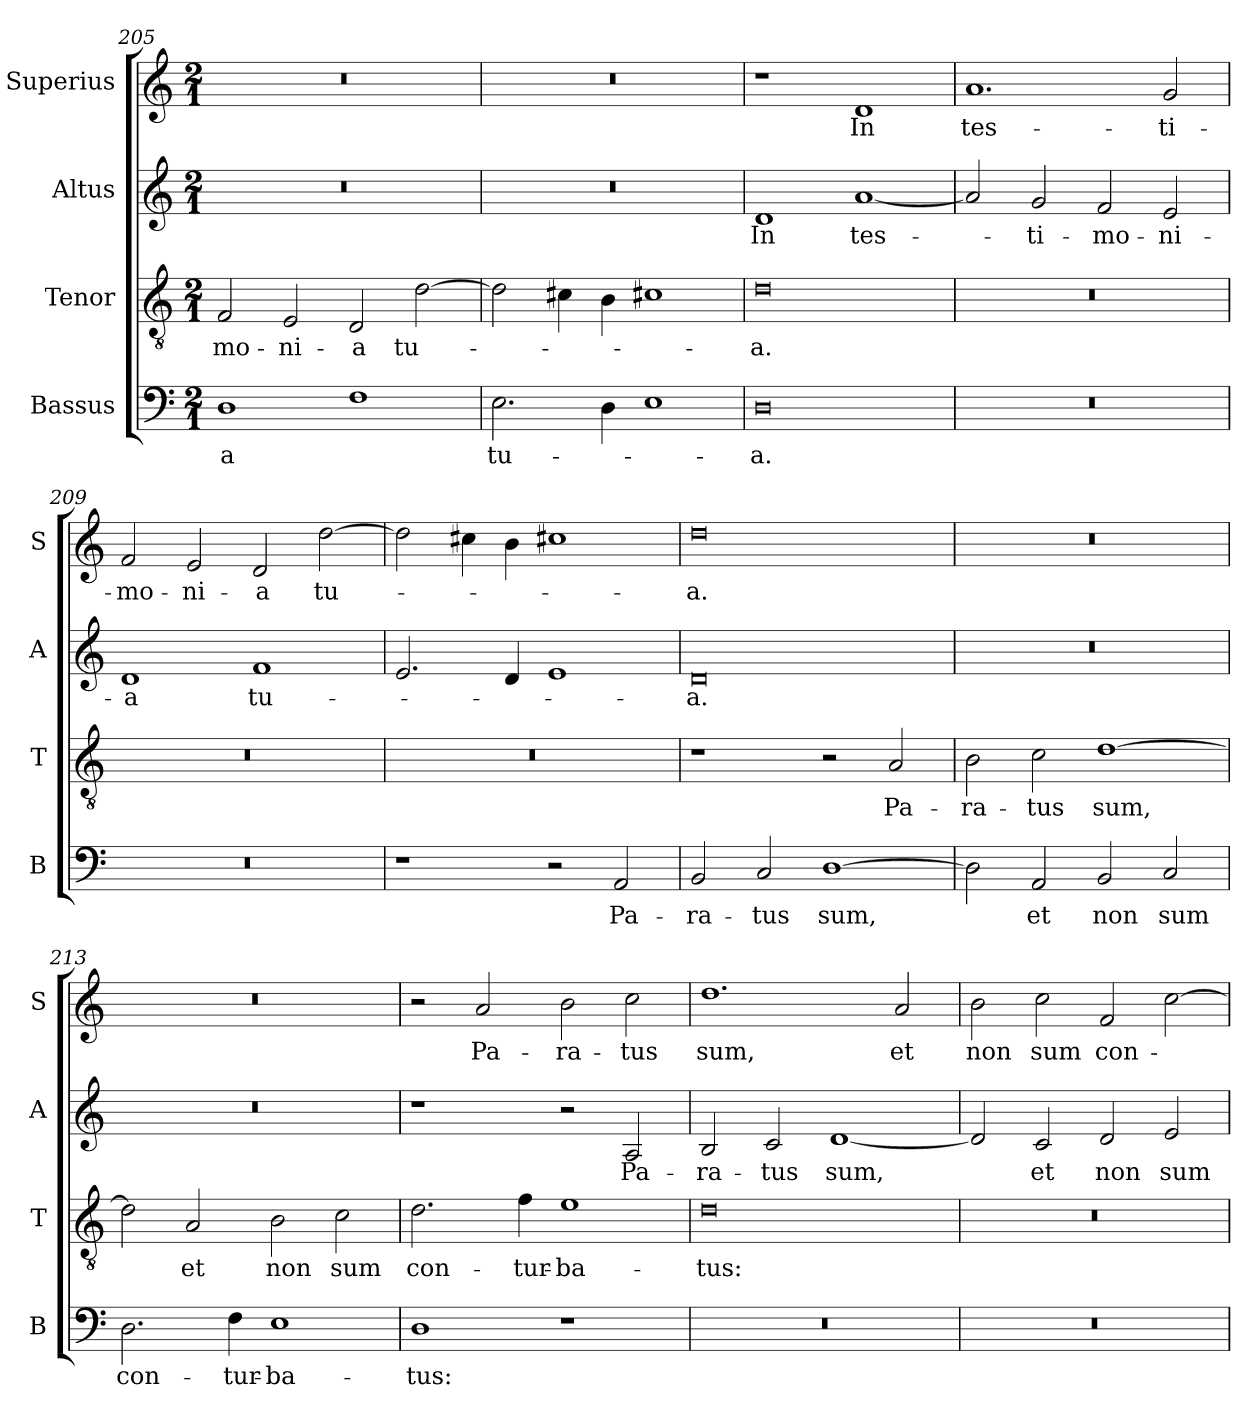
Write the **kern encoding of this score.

**kern	**text	**kern	**text	**kern	**text	**kern	**text
*part4	*part4	*part3	*part3	*part2	*part2	*part1	*part1
*staff4	*staff4	*staff3	*staff3	*staff2	*staff2	*staff1	*staff1
*I"Bassus	*	*I"Tenor	*	*I"Altus	*	*I"Superius	*
*I'B	*	*I'T	*	*I'A	*	*I'S	*
*clefF4	*	*clefGv2	*	*clefG2	*	*clefG2	*
*k[]	*	*k[]	*	*k[]	*	*k[]	*
*M2/1	*	*M2/1	*	*M2/1	*	*M2/1	*
=205	=205	=205	=205	=205	=205	=205	=205
1D	-a	2F/	-mo-	0r	.	0r	.
.	.	2E/	-ni-	.	.	.	.
1F	.	2D/	-a	.	.	.	.
.	.	[2d\	tu-	.	.	.	.
=206	=206	=206	=206	=206	=206	=206	=206
2.E\	tu-	2d\]	.	0r	.	0r	.
.	.	4c#X\	.	.	.	.	.
4D\	.	4B\	.	.	.	.	.
1E	.	1c#X	.	.	.	.	.
=207	=207	=207	=207	=207	=207	=207	=207
0D	-a.	0d	-a.	1d	In	1r	.
.	.	.	.	[1a	tes-	1d	In
=208	=208	=208	=208	=208	=208	=208	=208
0r	.	0r	.	2a/]	.	1.a	tes-
.	.	.	.	2g/	-ti-	.	.
.	.	.	.	2f/	-mo-	.	.
.	.	.	.	2e/	-ni-	2g/	-ti-
=209	=209	=209	=209	=209	=209	=209	=209
0r	.	0r	.	1d	-a	2f/	-mo-
.	.	.	.	.	.	2e/	-ni-
.	.	.	.	1f	tu-	2d/	-a
.	.	.	.	.	.	[2dd\	tu-
=210	=210	=210	=210	=210	=210	=210	=210
1r	.	0r	.	2.e/	.	2dd\]	.
.	.	.	.	.	.	4cc#X\	.
.	.	.	.	4d/	.	4b\	.
2r	.	.	.	1e	.	1cc#X	.
2AA/	Pa-	.	.	.	.	.	.
=211	=211	=211	=211	=211	=211	=211	=211
2BB/	-ra-	1r	.	0d	-a.	0dd	-a.
2C/	-tus	.	.	.	.	.	.
[1D	sum,	2r	.	.	.	.	.
.	.	2A/	Pa-	.	.	.	.
=212	=212	=212	=212	=212	=212	=212	=212
2D\]	.	2B\	-ra-	0r	.	0r	.
2AA/	et	2c\	-tus	.	.	.	.
2BB/	non	[1d	sum,	.	.	.	.
2C/	sum	.	.	.	.	.	.
=213	=213	=213	=213	=213	=213	=213	=213
2.D\	con-	2d\]	.	0r	.	0r	.
.	.	2A/	et	.	.	.	.
4F\	-tur-	.	.	.	.	.	.
1E	-ba-	2B\	non	.	.	.	.
.	.	2c\	sum	.	.	.	.
=214	=214	=214	=214	=214	=214	=214	=214
1D	-tus:	2.d\	con-	1r	.	2r	.
.	.	.	.	.	.	2a/	Pa-
.	.	4f\	-tur-	.	.	.	.
1r	.	1e	-ba-	2r	.	2b\	-ra-
.	.	.	.	2A/	Pa-	2cc\	-tus
=215	=215	=215	=215	=215	=215	=215	=215
0r	.	0d	-tus:	2B/	-ra-	1.dd	sum,
.	.	.	.	2c/	-tus	.	.
.	.	.	.	[1d	sum,	.	.
.	.	.	.	.	.	2a/	et
=216	=216	=216	=216	=216	=216	=216	=216
0r	.	0r	.	2d/]	.	2b\	non
.	.	.	.	2c/	et	2cc\	sum
.	.	.	.	2d/	non	2f/	con-
.	.	.	.	2e/	sum	[2cc\	.
=	=	=	=	=	=	=	=
*-	*-	*-	*-	*-	*-	*-	*-
